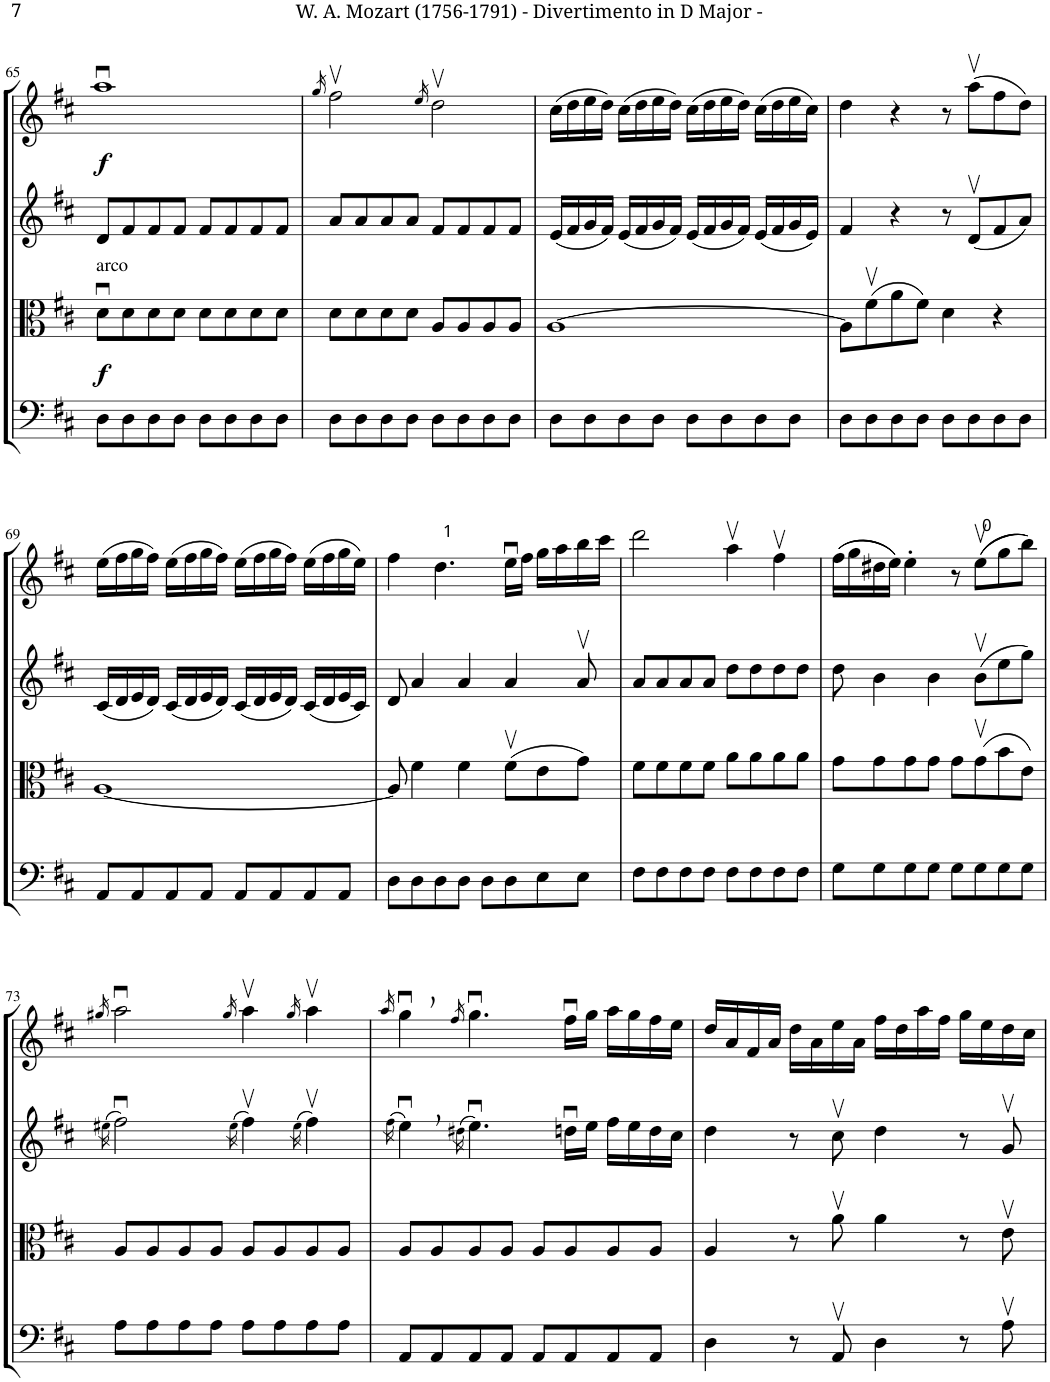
**kern	**kern	**dynam	**kern	**kern	**dynam
*part4	*part3	*part3	*part2	*part1	*part1
*staff4	*staff3	*staff3	*staff2	*staff1	*staff1
*I"Bassi	*I"Viola	*	*I"Violino II	*I"Violino I	*
*	*I'Vla	*	*I'Vln	*I'Vln	*
!!LO:PB:g=z
*clefF4	*clefC3	*	*clefG2	*clefG2	*
*k[f#c#]	*k[f#c#]	*	*k[f#c#]	*k[f#c#]	*
*M4/4	*M4/4	*	*M4/4	*M4/4	*
*met(c)	*met(c)	*	*met(c)	*met(c)	*
=65	=65	=65	=65	=65	=65
!	!LO:TX:a:t=arco	!	!	!	!
!	!	!LO:DY:b	!	!	!LO:DY:b
8D\L	8du\L	f	8d/L	1aau	f
8D\	8d\	.	8f#/	.	.
8D\	8d\	.	8f#/	.	.
8D\J	8d\J	.	8f#/J	.	.
8D\L	8d\L	.	8f#/L	.	.
8D\	8d\	.	8f#/	.	.
8D\	8d\	.	8f#/	.	.
8D\J	8d\J	.	8f#/J	.	.
=66	=66	=66	=66	=66	=66
.	.	.	.	16qgg/	.
8D\L	8d\L	.	8a/L	2ff#v\	.
8D\	8d\	.	8a/	.	.
8D\	8d\	.	8a/	.	.
8D\J	8d\J	.	8a/J	.	.
.	.	.	.	16qee/	.
8D\L	8A/L	.	8f#/L	2ddv\	.
8D\	8A/	.	8f#/	.	.
8D\	8A/	.	8f#/	.	.
8D\J	8A/J	.	8f#/J	.	.
=67	=67	=67	=67	=67	=67
8D\L	[1A	.	(16e/LL	(16cc#\LL	.
.	.	.	16f#/	16dd\	.
8D\	.	.	16g/	16ee\	.
.	.	.	16f#/JJ)	16dd\JJ)	.
8D\	.	.	(16e/LL	(16cc#\LL	.
.	.	.	16f#/	16dd\	.
8D\J	.	.	16g/	16ee\	.
.	.	.	16f#/JJ)	16dd\JJ)	.
8D\L	.	.	(16e/LL	(16cc#\LL	.
.	.	.	16f#/	16dd\	.
8D\	.	.	16g/	16ee\	.
.	.	.	16f#/JJ)	16dd\JJ)	.
8D\	.	.	(16e/LL	(16cc#\LL	.
.	.	.	16f#/	16dd\	.
8D\J	.	.	16g/	16ee\	.
.	.	.	16e/JJ)	16cc#\JJ)	.
=68	=68	=68	=68	=68	=68
8D\L	8A\L]	.	4f#/	4dd\	.
8D\	(8f#v\	.	.	.	.
8D\	8a\	.	4r	4r	.
8D\J	8f#\J)	.	.	.	.
8D\L	4d\	.	8r	8r	.
8D\	.	.	(8dv/L	(8aav\L	.
8D\	4r	.	8f#/	8ff#\	.
8D\J	.	.	8a/J)	8dd\J)	.
!!LO:LB:g=z
=69	=69	=69	=69	=69	=69
8AA/L	[1A	.	(16c#/LL	(16ee\LL	.
.	.	.	16d/	16ff#\	.
8AA/	.	.	16e/	16gg\	.
.	.	.	16d/JJ)	16ff#\JJ)	.
8AA/	.	.	(16c#/LL	(16ee\LL	.
.	.	.	16d/	16ff#\	.
8AA/J	.	.	16e/	16gg\	.
.	.	.	16d/JJ)	16ff#\JJ)	.
8AA/L	.	.	(16c#/LL	(16ee\LL	.
.	.	.	16d/	16ff#\	.
8AA/	.	.	16e/	16gg\	.
.	.	.	16d/JJ)	16ff#\JJ)	.
8AA/	.	.	(16c#/LL	(16ee\LL	.
.	.	.	16d/	16ff#\	.
8AA/J	.	.	16e/	16gg\	.
.	.	.	16c#/JJ)	16ee\JJ)	.
=70	=70	=70	=70	=70	=70
8D\L	8A/]	.	8d/	4ff#\	.
8D\	4f#\	.	4a/	.	.
8D\	.	.	.	4.dd\	.
8D\J	4f#\	.	4a/	.	.
8D\L	.	.	.	.	.
8D\	(8f#v\L	.	4a/	16eeu\LL	.
.	.	.	.	16ff#\JJ	.
8E\	8e\	.	.	16gg\LL	.
.	.	.	.	16aa\	.
8E\J	8g\J)	.	8av/	16bb\	.
.	.	.	.	16ccc#\JJ	.
=71	=71	=71	=71	=71	=71
8F#\L	8f#\L	.	8a/L	2ddd\	.
8F#\	8f#\	.	8a/	.	.
8F#\	8f#\	.	8a/	.	.
8F#\J	8f#\J	.	8a/J	.	.
8F#\L	8a\L	.	8dd\L	4aav\	.
8F#\	8a\	.	8dd\	.	.
8F#\	8a\	.	8dd\	4ff#v\	.
8F#\J	8a\J	.	8dd\J	.	.
=72	=72	=72	=72	=72	=72
8G\L	8g\L	.	8dd\	((16ff#\LL	.
.	.	.	.	16gg\	.
8G\	8g\	.	4b\	16dd#X\	.
.	.	.	.	16ee\JJ))	.
8G\	8g\	.	.	4ee'\	.
8G\J	8g\J	.	4b\	.	.
8G\L	8g\L	.	.	8r	.
8G\	(8gv\	.	(8bv\L	((8eev\L	.
8G\	8b\	.	8ee\	8gg\	.
8G\J	8e\J)	.	8gg\J)	8bb\J))	.
!!LO:LB:g=z
=73	=73	=73	=73	=73	=73
.	.	.	(16qee#X\	16qgg#X/	.
8A\L	8A/L	.	2ff#u\)	2aau\	.
8A\	8A/	.	.	.	.
8A\	8A/	.	.	.	.
8A\J	8A/J	.	.	.	.
.	.	.	(16qee#\	16qgg#/	.
8A\L	8A/L	.	4ff#v\)	4aav\	.
8A\	8A/	.	.	.	.
.	.	.	(16qee#\	16qgg#/	.
8A\	8A/	.	4ff#v\)	4aav\	.
8A\J	8A/J	.	.	.	.
=74	=74	=74	=74	=74	=74
.	.	.	(16qff#\	16qaa/	.
8AA/L	8A/L	.	4eeu,\)	4ggu,\	.
8AA/	8A/	.	.	.	.
.	.	.	(16qdd#X\	16qff#/	.
8AA/	8A/	.	4.eeu\)	4.ggu\	.
8AA/J	8A/J	.	.	.	.
8AA/L	8A/L	.	.	.	.
8AA/	8A/	.	16ddnu\LL	16ff#u\LL	.
.	.	.	16ee\JJ	16gg\JJ	.
8AA/	8A/	.	16ff#\LL	16aa\LL	.
.	.	.	16ee\	16gg\	.
8AA/J	8A/J	.	16dd\	16ff#\	.
.	.	.	16cc#\JJ	16ee\JJ	.
=75	=75	=75	=75	=75	=75
4D\	4A/	.	4dd\	16dd/LL	.
.	.	.	.	16a/	.
.	.	.	.	16f#/	.
.	.	.	.	16a/JJ	.
8r	8r	.	8r	16dd\LL	.
.	.	.	.	16a\	.
8AAv/	8av\	.	8cc#v\	16ee\	.
.	.	.	.	16a\JJ	.
4D\	4a\	.	4dd\	16ff#\LL	.
.	.	.	.	16dd\	.
.	.	.	.	16aa\	.
.	.	.	.	16ff#\JJ	.
8r	8r	.	8r	16gg\LL	.
.	.	.	.	16ee\	.
8Av\	8ev\	.	8gv/	16dd\	.
.	.	.	.	16cc#\JJ	.
=	=	=	=	=	=
*-	*-	*-	*-	*-	*-
